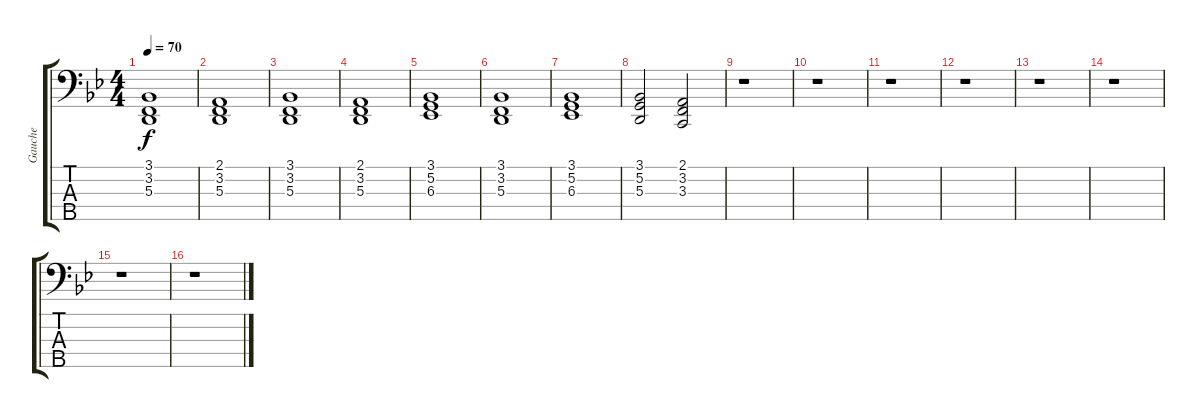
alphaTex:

\track ("Gauche" "Gauche") {instrument acousticgrandpiano}
\staff {score tabs}
\tuning (G2 D2 A1 E1 B-1) {hide}
\ts (4 4)
\tempo 70
\clef f4
\ks bb
(3.1 3.2 5.3).1{dy f} |
(2.1 3.2 5.3).1 |
(3.1 3.2 5.3).1 |
(2.1 3.2 5.3).1 |
(3.1 5.2 6.3).1 |
(3.1 3.2 5.3).1 |
(3.1 5.2 6.3).1 |
(3.1 5.2 5.3).2 (2.1 3.2 3.3).2 |
r.1 |
r.1 |
r.1 |
r.1 |
r.1 |
r.1 |
r.1 |
r.1
